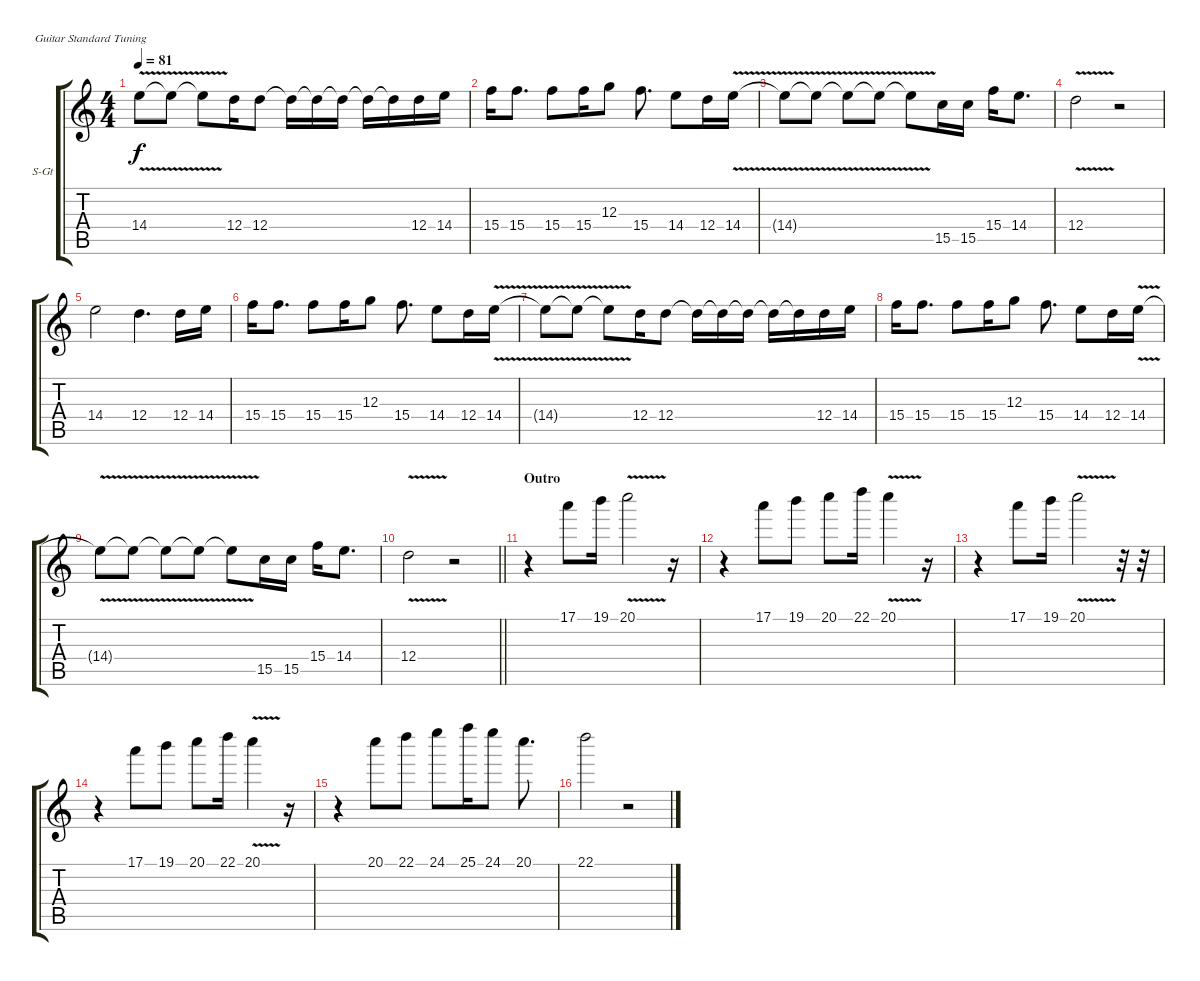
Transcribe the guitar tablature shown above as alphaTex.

\bracketExtendMode groupsimilarinstruments
\firstSystemTrackNameOrientation horizontal
\otherSystemsTrackNameOrientation horizontal
\track ("Voice & Flute Klaus" "S-Gt") {instrument accordion}
\staff {score tabs}
\tuning (E4 B3 G3 D3 A2 E2)
\displaytranspose 12
\ts (4 4)
\tempo 81
\clef g2
\ks c
14.4{v t}.8{dy f} 14.4{v t}.8 14.4{v t}.8 12.4.16 12.4.8 12.4{t}.16 12.4{t}.16 12.4{t}.16 12.4{t}.16 12.4{t}.16 12.4.16 14.4.16 |
15.4.16 15.4.8{d} 15.4.8 15.4.16 12.3.8 15.4.8{d} 14.4.8 12.4.16 14.4{v}.16 |
14.4{v t}.8 14.4{v t}.8 14.4{v t}.8 14.4{v t}.8 14.4{v t}.8 15.5.16 15.5.16 15.4.16 14.4.8{d} |
12.4{v}.2 r.2 |
14.4.2 12.4.4{d} 12.4.16 14.4.16 |
15.4.16 15.4.8{d} 15.4.8 15.4.16 12.3.8 15.4.8{d} 14.4.8 12.4.16 14.4{v}.16 |
14.4{v t}.8 14.4{v t}.8 14.4{v t}.8 12.4.16 12.4.8 12.4{t}.16 12.4{t}.16 12.4{t}.16 12.4{t}.16 12.4{t}.16 12.4.16 14.4.16 |
15.4.16 15.4.8{d} 15.4.8 15.4.16 12.3.8 15.4.8{d} 14.4.8 12.4.16 14.4{v}.16 |
14.4{v t}.8 14.4{v t}.8 14.4{v t}.8 14.4{v t}.8 14.4{v t}.8 15.5.16 15.5.16 15.4.16 14.4.8{d} |
\barLineRight lightlight
12.4{v}.2 r.2 |
\section ("" "Outro")
r.4 17.1.8 19.1.16 20.1{v}.2 r.16 |
r.4 17.1.8 19.1.8 20.1.8 22.1.16 20.1{v}.4 r.16 |
r.4 17.1.8 19.1.16 20.1{v}.2 r.32 r.32 |
r.4 17.1.8 19.1.8 20.1.8 22.1.16 20.1{v}.4 r.16 |
r.4 20.1.8 22.1.8 24.1.8 25.1.16 24.1.8 20.1.8{d} |
22.1.2 r.2
